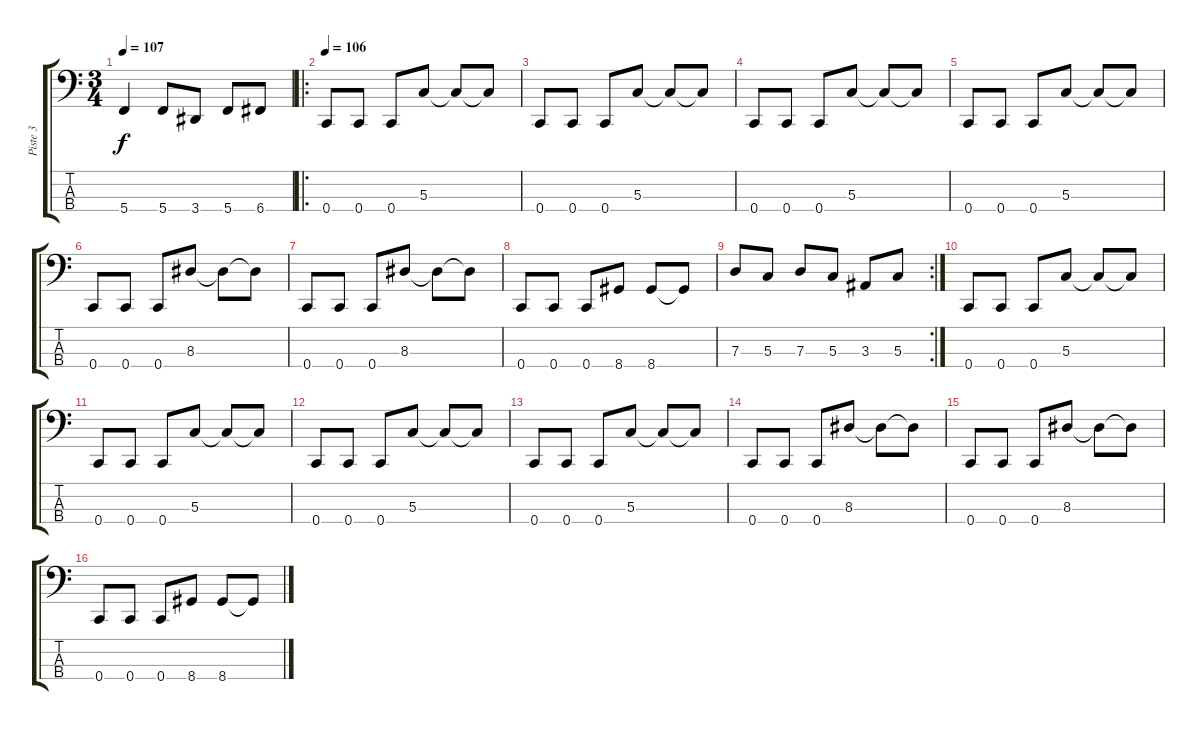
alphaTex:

\track ("Piste 3" "Piste 3") {instrument electricbassfinger}
\staff {score tabs}
\tuning (F2 C2 G1 C1) {hide}
\ts (3 4)
\tempo 107
\clef f4
\ks c
5.4.4{dy f} 5.4.8 3.4.8 5.4.8 6.4.8 |
\ro
\tempo 106
0.4.8 0.4.8 0.4.8 5.3.8 5.3{t}.8 5.3{t}.8 |
0.4.8 0.4.8 0.4.8 5.3.8 5.3{t}.8 5.3{t}.8 |
0.4.8 0.4.8 0.4.8 5.3.8 5.3{t}.8 5.3{t}.8 |
0.4.8 0.4.8 0.4.8 5.3.8 5.3{t}.8 5.3{t}.8 |
0.4.8 0.4.8 0.4.8 8.3.8 8.3{t}.8 8.3{t}.8 |
0.4.8 0.4.8 0.4.8 8.3.8 8.3{t}.8 8.3{t}.8 |
0.4.8 0.4.8 0.4.8 8.4.8 8.4.8 8.4{t}.8 |
\rc 2
7.3.8 5.3.8 7.3.8 5.3.8 3.3.8 5.3.8 |
0.4.8 0.4.8 0.4.8 5.3.8 5.3{t}.8 5.3{t}.8 |
0.4.8 0.4.8 0.4.8 5.3.8 5.3{t}.8 5.3{t}.8 |
0.4.8 0.4.8 0.4.8 5.3.8 5.3{t}.8 5.3{t}.8 |
0.4.8 0.4.8 0.4.8 5.3.8 5.3{t}.8 5.3{t}.8 |
0.4.8 0.4.8 0.4.8 8.3.8 8.3{t}.8 8.3{t}.8 |
0.4.8 0.4.8 0.4.8 8.3.8 8.3{t}.8 8.3{t}.8 |
0.4.8 0.4.8 0.4.8 8.4.8 8.4.8 8.4{t}.8
